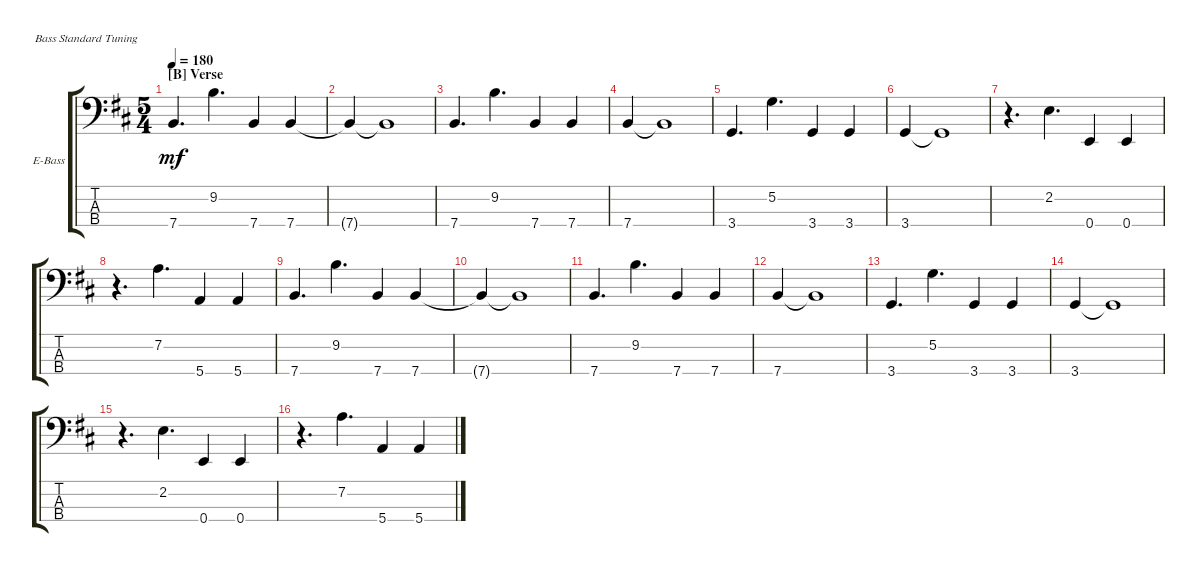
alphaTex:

\defaultSystemsLayout 4
\bracketExtendMode groupsimilarinstruments
\firstSystemTrackNameOrientation horizontal
\otherSystemsTrackNameOrientation horizontal
\track ("Electric Bass" "E-Bass") {instrument electricbassfinger}
\staff {score tabs}
\tuning (G2 D2 A1 E1)
\ts (5 4)
\section ("B" "Verse")
\tempo 180
\clef f4
\ks bminor
7.4.4{d dy mf} 9.2.4{d} 7.4.4 7.4.4 |
7.4{t}.4 7.4{t}.1 |
7.4.4{d} 9.2.4{d} 7.4.4 7.4.4 |
7.4.4 7.4{t}.1 |
3.4.4{d} 5.2.4{d} 3.4.4 3.4.4 |
3.4.4 3.4{t}.1 |
r.4{d} 2.2.4{d} 0.4.4 0.4.4 |
r.4{d} 7.2.4{d} 5.4.4 5.4.4 |
7.4.4{d} 9.2.4{d} 7.4.4 7.4.4 |
7.4{t}.4 7.4{t}.1 |
7.4.4{d} 9.2.4{d} 7.4.4 7.4.4 |
7.4.4 7.4{t}.1 |
3.4.4{d} 5.2.4{d} 3.4.4 3.4.4 |
3.4.4 3.4{t}.1 |
r.4{d} 2.2.4{d} 0.4.4 0.4.4 |
r.4{d} 7.2.4{d} 5.4.4 5.4.4
